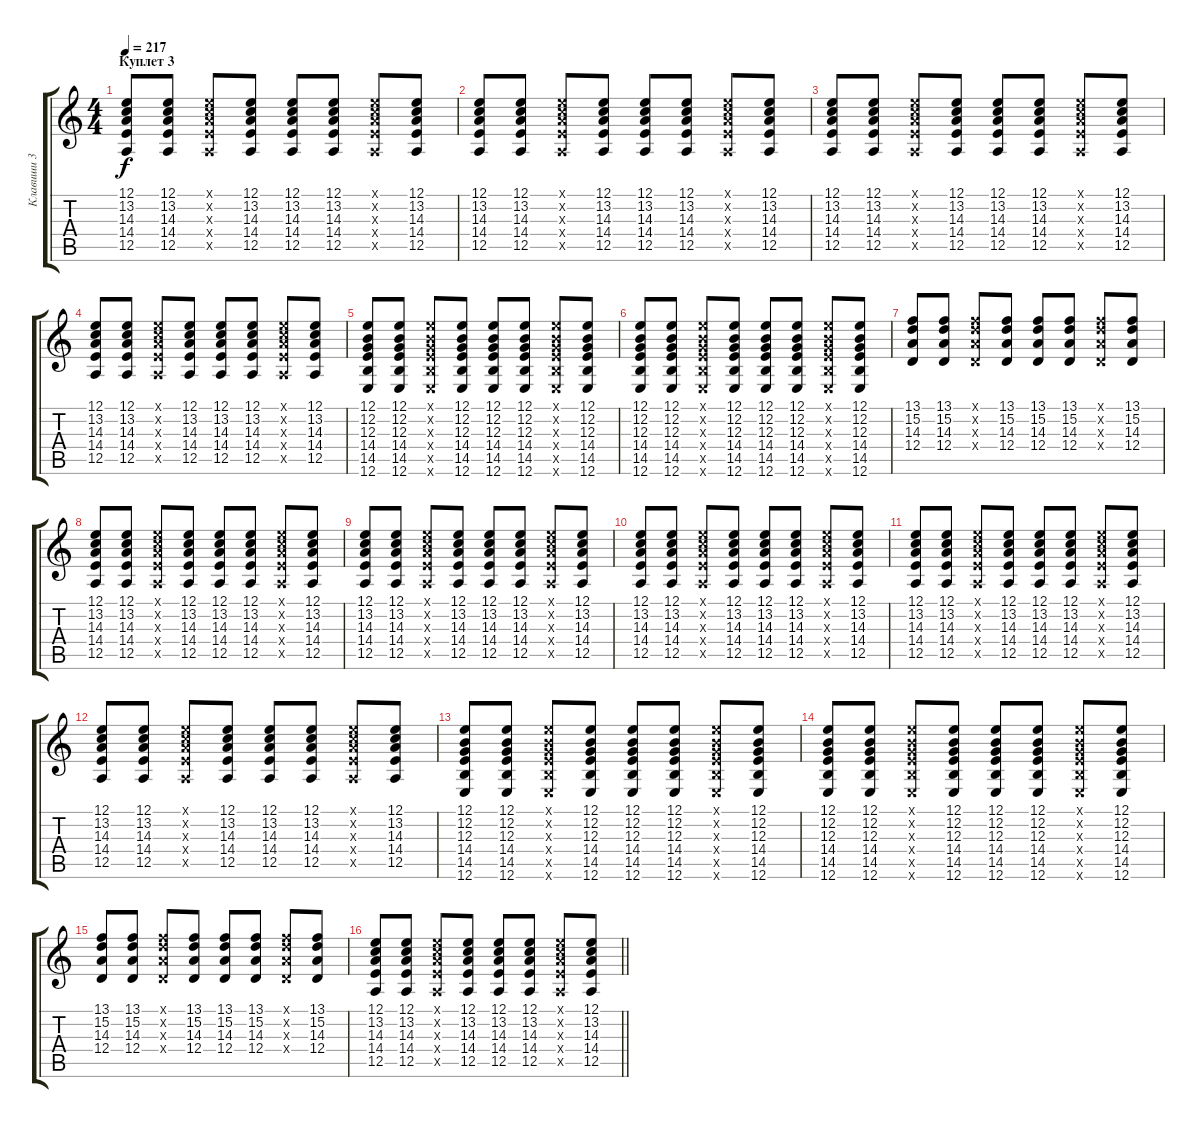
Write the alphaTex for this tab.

\track ("Клавиши 3" "Клавиши 3") {instrument electricgrandpiano}
\staff {score tabs}
\tuning (E4 B3 G3 D3 A2 E2) {hide}
\ts (4 4)
\section ("" "Куплет 3")
\tempo 217
\clef g2
\ks c
(12.1 13.2 14.3 14.4 12.5).8{dy f} (12.1 13.2 14.3 14.4 12.5).8 (12.1{x} 13.2{x} 14.3{x} 14.4{x} 12.5{x}).8 (12.1 13.2 14.3 14.4 12.5).8 (12.1 13.2 14.3 14.4 12.5).8 (12.1 13.2 14.3 14.4 12.5).8 (12.1{x} 13.2{x} 14.3{x} 14.4{x} 12.5{x}).8 (12.1 13.2 14.3 14.4 12.5).8 |
(12.1 13.2 14.3 14.4 12.5).8 (12.1 13.2 14.3 14.4 12.5).8 (12.1{x} 13.2{x} 14.3{x} 14.4{x} 12.5{x}).8 (12.1 13.2 14.3 14.4 12.5).8 (12.1 13.2 14.3 14.4 12.5).8 (12.1 13.2 14.3 14.4 12.5).8 (12.1{x} 13.2{x} 14.3{x} 14.4{x} 12.5{x}).8 (12.1 13.2 14.3 14.4 12.5).8 |
(12.1 13.2 14.3 14.4 12.5).8 (12.1 13.2 14.3 14.4 12.5).8 (12.1{x} 13.2{x} 14.3{x} 14.4{x} 12.5{x}).8 (12.1 13.2 14.3 14.4 12.5).8 (12.1 13.2 14.3 14.4 12.5).8 (12.1 13.2 14.3 14.4 12.5).8 (12.1{x} 13.2{x} 14.3{x} 14.4{x} 12.5{x}).8 (12.1 13.2 14.3 14.4 12.5).8 |
(12.1 13.2 14.3 14.4 12.5).8 (12.1 13.2 14.3 14.4 12.5).8 (12.1{x} 13.2{x} 14.3{x} 14.4{x} 12.5{x}).8 (12.1 13.2 14.3 14.4 12.5).8 (12.1 13.2 14.3 14.4 12.5).8 (12.1 13.2 14.3 14.4 12.5).8 (12.1{x} 13.2{x} 14.3{x} 14.4{x} 12.5{x}).8 (12.1 13.2 14.3 14.4 12.5).8 |
(12.1 12.2 12.3 14.4 14.5 12.6).8 (12.1 12.2 12.3 14.4 14.5 12.6).8 (12.1{x} 12.2{x} 12.3{x} 14.4{x} 14.5{x} 12.6{x}).8 (12.1 12.2 12.3 14.4 14.5 12.6).8 (12.1 12.2 12.3 14.4 14.5 12.6).8 (12.1 12.2 12.3 14.4 14.5 12.6).8 (12.1{x} 12.2{x} 12.3{x} 14.4{x} 14.5{x} 12.6{x}).8 (12.1 12.2 12.3 14.4 14.5 12.6).8 |
(12.1 12.2 12.3 14.4 14.5 12.6).8 (12.1 12.2 12.3 14.4 14.5 12.6).8 (12.1{x} 12.2{x} 12.3{x} 14.4{x} 14.5{x} 12.6{x}).8 (12.1 12.2 12.3 14.4 14.5 12.6).8 (12.1 12.2 12.3 14.4 14.5 12.6).8 (12.1 12.2 12.3 14.4 14.5 12.6).8 (12.1{x} 12.2{x} 12.3{x} 14.4{x} 14.5{x} 12.6{x}).8 (12.1 12.2 12.3 14.4 14.5 12.6).8 |
(13.1 15.2 14.3 12.4).8 (13.1 15.2 14.3 12.4).8 (13.1{x} 15.2{x} 14.3{x} 12.4{x}).8 (13.1 15.2 14.3 12.4).8 (13.1 15.2 14.3 12.4).8 (13.1 15.2 14.3 12.4).8 (13.1{x} 15.2{x} 14.3{x} 12.4{x}).8 (13.1 15.2 14.3 12.4).8 |
(12.1 13.2 14.3 14.4 12.5).8 (12.1 13.2 14.3 14.4 12.5).8 (12.1{x} 13.2{x} 14.3{x} 14.4{x} 12.5{x}).8 (12.1 13.2 14.3 14.4 12.5).8 (12.1 13.2 14.3 14.4 12.5).8 (12.1 13.2 14.3 14.4 12.5).8 (12.1{x} 13.2{x} 14.3{x} 14.4{x} 12.5{x}).8 (12.1 13.2 14.3 14.4 12.5).8 |
(12.1 13.2 14.3 14.4 12.5).8 (12.1 13.2 14.3 14.4 12.5).8 (12.1{x} 13.2{x} 14.3{x} 14.4{x} 12.5{x}).8 (12.1 13.2 14.3 14.4 12.5).8 (12.1 13.2 14.3 14.4 12.5).8 (12.1 13.2 14.3 14.4 12.5).8 (12.1{x} 13.2{x} 14.3{x} 14.4{x} 12.5{x}).8 (12.1 13.2 14.3 14.4 12.5).8 |
(12.1 13.2 14.3 14.4 12.5).8 (12.1 13.2 14.3 14.4 12.5).8 (12.1{x} 13.2{x} 14.3{x} 14.4{x} 12.5{x}).8 (12.1 13.2 14.3 14.4 12.5).8 (12.1 13.2 14.3 14.4 12.5).8 (12.1 13.2 14.3 14.4 12.5).8 (12.1{x} 13.2{x} 14.3{x} 14.4{x} 12.5{x}).8 (12.1 13.2 14.3 14.4 12.5).8 |
(12.1 13.2 14.3 14.4 12.5).8 (12.1 13.2 14.3 14.4 12.5).8 (12.1{x} 13.2{x} 14.3{x} 14.4{x} 12.5{x}).8 (12.1 13.2 14.3 14.4 12.5).8 (12.1 13.2 14.3 14.4 12.5).8 (12.1 13.2 14.3 14.4 12.5).8 (12.1{x} 13.2{x} 14.3{x} 14.4{x} 12.5{x}).8 (12.1 13.2 14.3 14.4 12.5).8 |
(12.1 13.2 14.3 14.4 12.5).8 (12.1 13.2 14.3 14.4 12.5).8 (12.1{x} 13.2{x} 14.3{x} 14.4{x} 12.5{x}).8 (12.1 13.2 14.3 14.4 12.5).8 (12.1 13.2 14.3 14.4 12.5).8 (12.1 13.2 14.3 14.4 12.5).8 (12.1{x} 13.2{x} 14.3{x} 14.4{x} 12.5{x}).8 (12.1 13.2 14.3 14.4 12.5).8 |
(12.1 12.2 12.3 14.4 14.5 12.6).8 (12.1 12.2 12.3 14.4 14.5 12.6).8 (12.1{x} 12.2{x} 12.3{x} 14.4{x} 14.5{x} 12.6{x}).8 (12.1 12.2 12.3 14.4 14.5 12.6).8 (12.1 12.2 12.3 14.4 14.5 12.6).8 (12.1 12.2 12.3 14.4 14.5 12.6).8 (12.1{x} 12.2{x} 12.3{x} 14.4{x} 14.5{x} 12.6{x}).8 (12.1 12.2 12.3 14.4 14.5 12.6).8 |
(12.1 12.2 12.3 14.4 14.5 12.6).8 (12.1 12.2 12.3 14.4 14.5 12.6).8 (12.1{x} 12.2{x} 12.3{x} 14.4{x} 14.5{x} 12.6{x}).8 (12.1 12.2 12.3 14.4 14.5 12.6).8 (12.1 12.2 12.3 14.4 14.5 12.6).8 (12.1 12.2 12.3 14.4 14.5 12.6).8 (12.1{x} 12.2{x} 12.3{x} 14.4{x} 14.5{x} 12.6{x}).8 (12.1 12.2 12.3 14.4 14.5 12.6).8 |
(13.1 15.2 14.3 12.4).8 (13.1 15.2 14.3 12.4).8 (13.1{x} 15.2{x} 14.3{x} 12.4{x}).8 (13.1 15.2 14.3 12.4).8 (13.1 15.2 14.3 12.4).8 (13.1 15.2 14.3 12.4).8 (13.1{x} 15.2{x} 14.3{x} 12.4{x}).8 (13.1 15.2 14.3 12.4).8 |
\barLineRight lightlight
(12.1 13.2 14.3 14.4 12.5).8 (12.1 13.2 14.3 14.4 12.5).8 (12.1{x} 13.2{x} 14.3{x} 14.4{x} 12.5{x}).8 (12.1 13.2 14.3 14.4 12.5).8 (12.1 13.2 14.3 14.4 12.5).8 (12.1 13.2 14.3 14.4 12.5).8 (12.1{x} 13.2{x} 14.3{x} 14.4{x} 12.5{x}).8 (12.1 13.2 14.3 14.4 12.5).8
